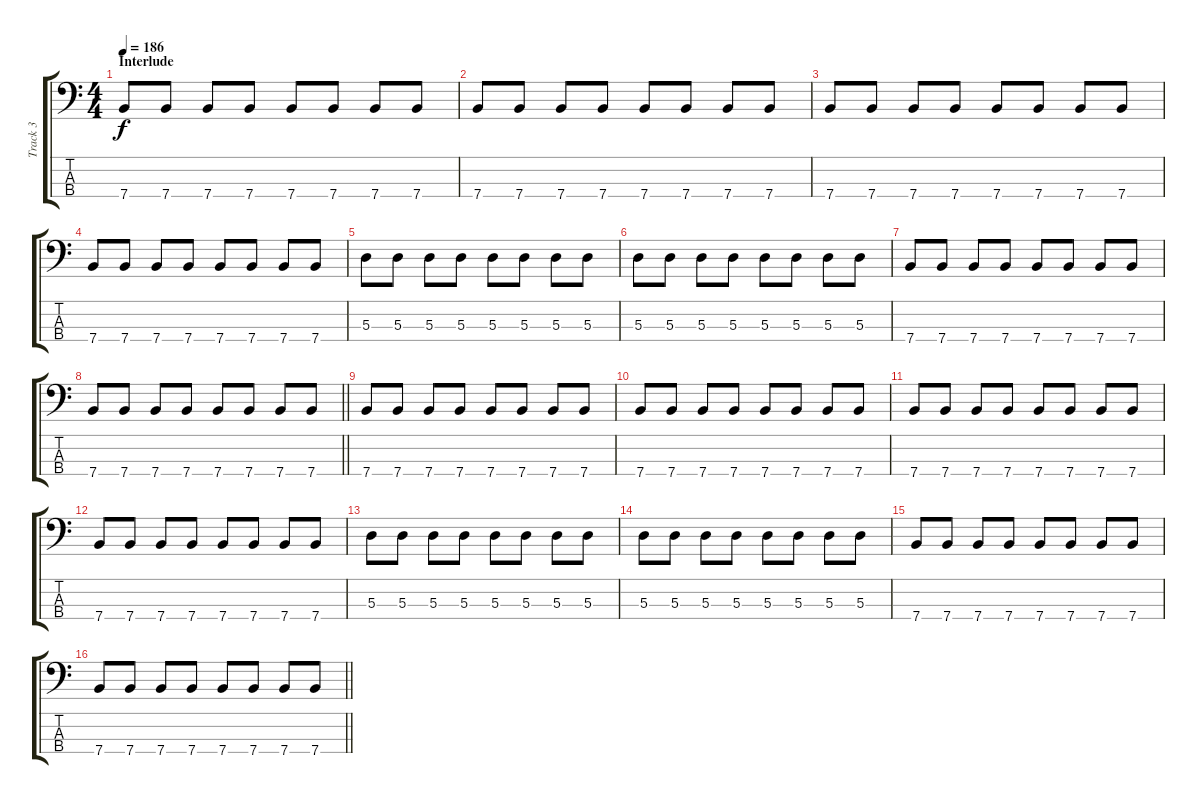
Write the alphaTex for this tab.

\track ("Track 3" "Track 3") {instrument electricbassfinger}
\staff {score tabs}
\tuning (G2 D2 A1 E1) {hide}
\ts (4 4)
\section ("" "Interlude")
\tempo 186
\clef f4
\ks c
7.4.8{dy f} 7.4.8 7.4.8 7.4.8 7.4.8 7.4.8 7.4.8 7.4.8 |
7.4.8 7.4.8 7.4.8 7.4.8 7.4.8 7.4.8 7.4.8 7.4.8 |
7.4.8 7.4.8 7.4.8 7.4.8 7.4.8 7.4.8 7.4.8 7.4.8 |
7.4.8 7.4.8 7.4.8 7.4.8 7.4.8 7.4.8 7.4.8 7.4.8 |
5.3.8 5.3.8 5.3.8 5.3.8 5.3.8 5.3.8 5.3.8 5.3.8 |
5.3.8 5.3.8 5.3.8 5.3.8 5.3.8 5.3.8 5.3.8 5.3.8 |
7.4.8 7.4.8 7.4.8 7.4.8 7.4.8 7.4.8 7.4.8 7.4.8 |
\barLineRight lightlight
7.4.8 7.4.8 7.4.8 7.4.8 7.4.8 7.4.8 7.4.8 7.4.8 |
7.4.8 7.4.8 7.4.8 7.4.8 7.4.8 7.4.8 7.4.8 7.4.8 |
7.4.8 7.4.8 7.4.8 7.4.8 7.4.8 7.4.8 7.4.8 7.4.8 |
7.4.8 7.4.8 7.4.8 7.4.8 7.4.8 7.4.8 7.4.8 7.4.8 |
7.4.8 7.4.8 7.4.8 7.4.8 7.4.8 7.4.8 7.4.8 7.4.8 |
5.3.8 5.3.8 5.3.8 5.3.8 5.3.8 5.3.8 5.3.8 5.3.8 |
5.3.8 5.3.8 5.3.8 5.3.8 5.3.8 5.3.8 5.3.8 5.3.8 |
7.4.8 7.4.8 7.4.8 7.4.8 7.4.8 7.4.8 7.4.8 7.4.8 |
\barLineRight lightlight
7.4.8 7.4.8 7.4.8 7.4.8 7.4.8 7.4.8 7.4.8 7.4.8
